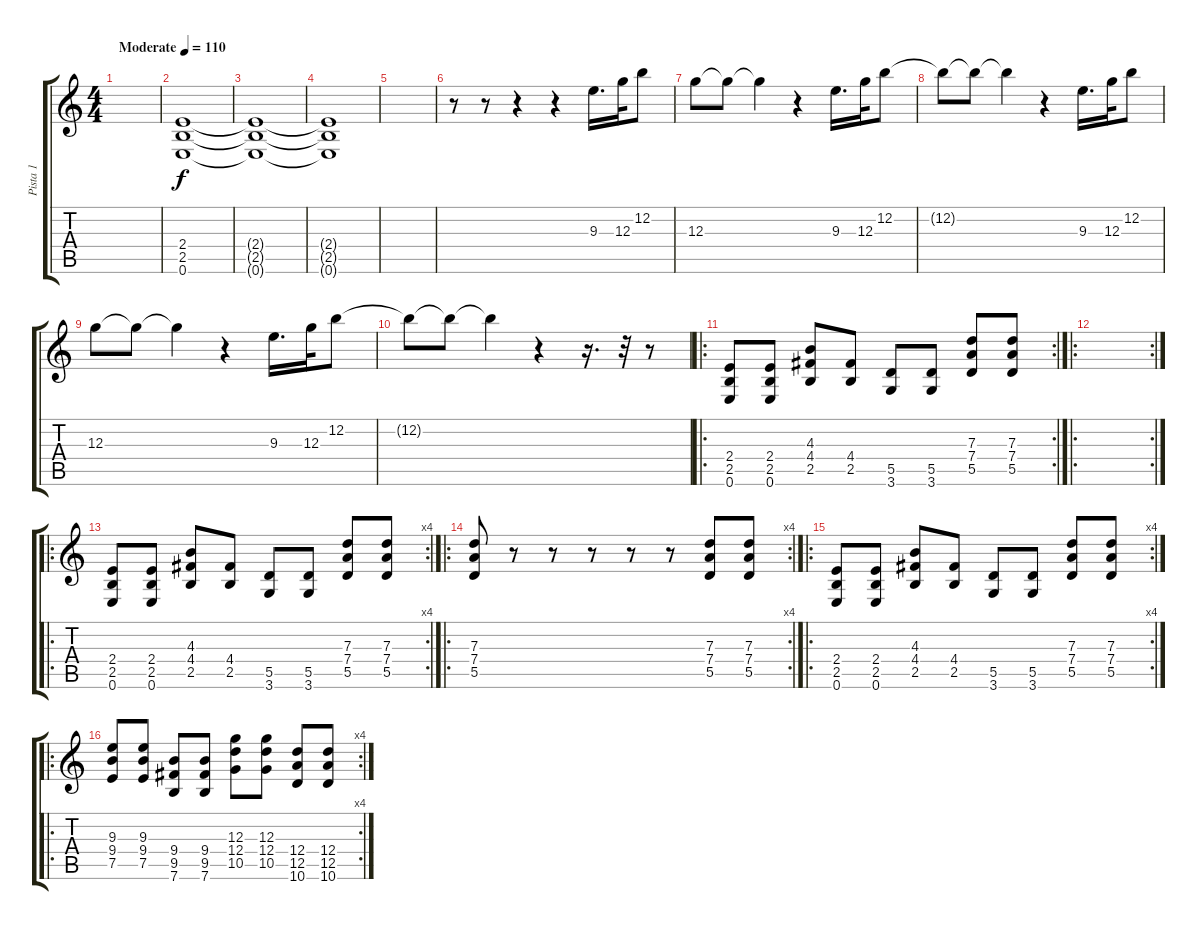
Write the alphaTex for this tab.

\track ("Pista 1" "Pista 1") {instrument overdrivenguitar}
\staff {score tabs}
\tuning (E4 B3 G3 D3 A2 E2) {hide}
\ts (4 4)
\tempo (110 "Moderate")
\clef g2
\ks c
|
(2.4 2.5 0.6).1 |
(2.4{t} 2.5{t} 0.6{t}).1 |
(2.4{t} 2.5{t} 0.6{t}).1 |
|
r.8 r.8 r.4 r.4 9.3.16{d} 12.3.32 12.2.8 |
12.3.8 12.3{t}.8 12.3{t}.4 r.4 9.3.16{d} 12.3.32 12.2.8 |
12.2{t}.8 12.2{t}.8 12.2{t}.4 r.4 9.3.16{d} 12.3.32 12.2.8 |
12.3.8 12.3{t}.8 12.3{t}.4 r.4 9.3.16{d} 12.3.32 12.2.8 |
12.2{t}.8 12.2{t}.8 12.2{t}.4 r.4 r.16{d} r.32 r.8 |
\ro
\rc 2
(2.4 2.5 0.6).8 (2.4 2.5 0.6).8 (4.3 4.4 2.5).8 (4.4 2.5).8 (5.5 3.6).8 (5.5 3.6).8 (7.3 7.4 5.5).8 (7.3 7.4 5.5).8 |
\ro
\rc 2
|
\ro
\rc 4
(2.4 2.5 0.6).8 (2.4 2.5 0.6).8 (4.3 4.4 2.5).8 (4.4 2.5).8 (5.5 3.6).8 (5.5 3.6).8 (7.3 7.4 5.5).8 (7.3 7.4 5.5).8 |
\ro
\rc 4
(7.3 7.4 5.5).8 r.8 r.8 r.8 r.8 r.8 (7.3 7.4 5.5).8 (7.3 7.4 5.5).8 |
\ro
\rc 4
(2.4 2.5 0.6).8 (2.4 2.5 0.6).8 (4.3 4.4 2.5).8 (4.4 2.5).8 (5.5 3.6).8 (5.5 3.6).8 (7.3 7.4 5.5).8 (7.3 7.4 5.5).8 |
\ro
\rc 4
(9.3 9.4 7.5).8 (9.3 9.4 7.5).8 (9.4 9.5 7.6).8 (9.4 9.5 7.6).8 (12.3 12.4 10.5).8 (12.3 12.4 10.5).8 (12.4 12.5 10.6).8 (12.4 12.5 10.6).8
